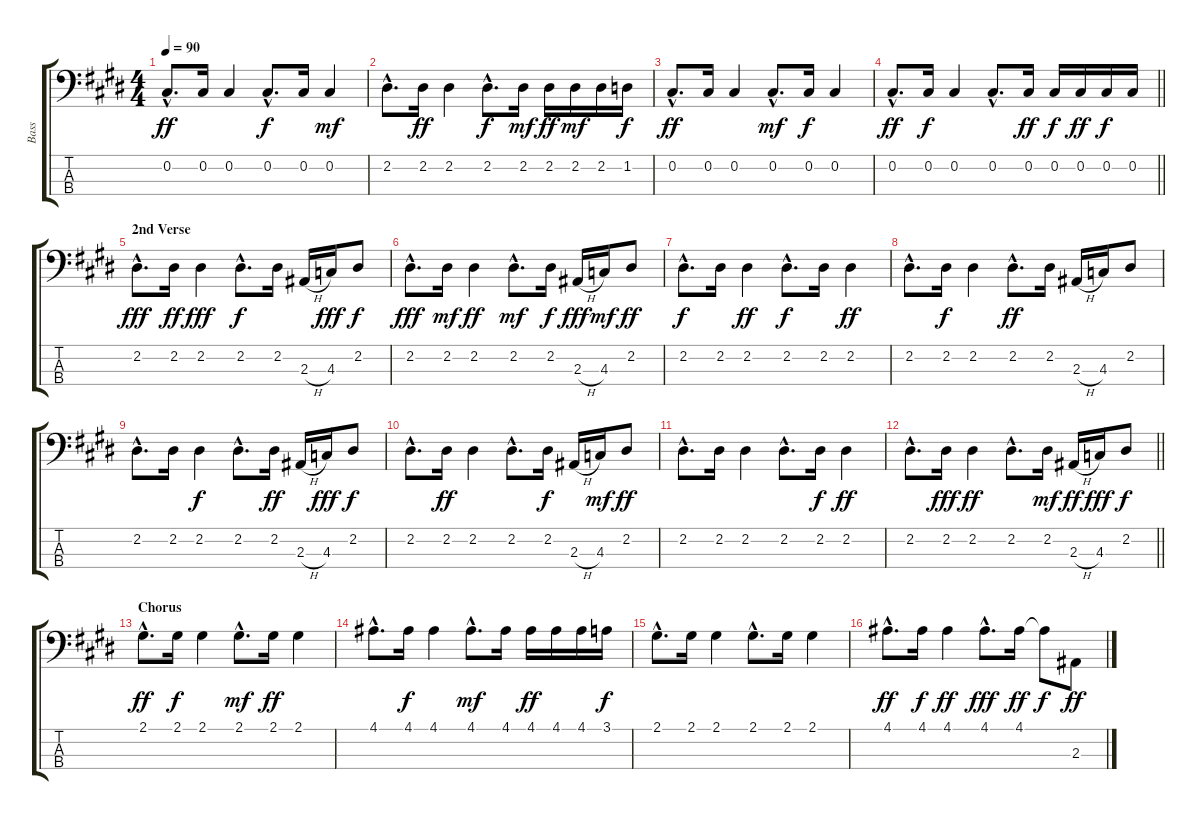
\track ("Bass" "Bass") {instrument electricbassfinger}
\staff {score tabs}
\tuning (Gb2 Db2 Ab1 Eb1) {hide}
\ts (4 4)
\tempo 90
\clef f4
\ks e
0.2{hac}.8{d dy ff} 0.2.16 0.2.4 0.2{hac}.8{d dy f} 0.2.16 0.2.4{dy mf} |
2.2{hac}.8{d} 2.2.16{dy ff} 2.2.4 2.2{hac}.8{d dy f} 2.2.16{dy mf} 2.2.16{dy ff} 2.2.16{dy mf} 2.2.16 1.2.16{dy f} |
0.2{hac}.8{d dy ff} 0.2.16 0.2.4 0.2{hac}.8{d dy mf} 0.2.16{dy f} 0.2.4 |
\barLineRight lightlight
0.2{hac}.8{d dy ff} 0.2.16{dy f} 0.2.4 0.2{hac}.8{d} 0.2.16{dy ff} 0.2.16{dy f} 0.2.16{dy ff} 0.2.16{dy f} 0.2.16 |
\section ("" "2nd Verse")
2.2{hac}.8{d dy fff} 2.2.16{dy ff} 2.2.4{dy fff} 2.2{hac}.8{d dy f} 2.2.16 2.3{h}.16 4.3.16{dy fff} 2.2.8{dy f} |
2.2{hac}.8{d dy fff} 2.2.16{dy mf} 2.2.4{dy ff} 2.2{hac}.8{d dy mf} 2.2.16{dy f} 2.3{h}.16{dy fff} 4.3.16{dy mf} 2.2.8{dy ff} |
2.2{hac}.8{d dy f} 2.2.16 2.2.4{dy ff} 2.2{hac}.8{d dy f} 2.2.16 2.2.4{dy ff} |
2.2{hac}.8{d} 2.2.16{dy f} 2.2.4 2.2{hac}.8{d dy ff} 2.2.16 2.3{h}.16 4.3.16 2.2.8 |
2.2{hac}.8{d} 2.2.16 2.2.4{dy f} 2.2{hac}.8{d} 2.2.16{dy ff} 2.3{h}.16 4.3.16{dy fff} 2.2.8{dy f} |
2.2{hac}.8{d} 2.2.16{dy ff} 2.2.4 2.2{hac}.8{d} 2.2.16{dy f} 2.3{h}.16 4.3.16{dy mf} 2.2.8{dy ff} |
2.2{hac}.8{d} 2.2.16 2.2.4 2.2{hac}.8{d} 2.2.16{dy f} 2.2.4{dy ff} |
\barLineRight lightlight
2.2{hac}.8{d} 2.2.16{dy fff} 2.2.4{dy ff} 2.2{hac}.8{d} 2.2.16{dy mf} 2.3{h}.16{dy ff} 4.3.16{dy fff} 2.2.8{dy f} |
\section ("" "Chorus")
2.1{hac}.8{d dy ff} 2.1.16{dy f} 2.1.4 2.1{hac}.8{d dy mf} 2.1.16{dy ff} 2.1.4 |
4.1{hac}.8{d} 4.1.16{dy f} 4.1.4 4.1{hac}.8{d dy mf} 4.1.16 4.1.16{dy ff} 4.1.16 4.1.16 3.1.16{dy f} |
2.1{hac}.8{d} 2.1.16 2.1.4 2.1{hac}.8{d} 2.1.16 2.1.4 |
4.1{hac}.8{d dy ff} 4.1.16{dy f} 4.1.4{dy ff} 4.1{hac}.8{d dy fff} 4.1.16{dy ff} 4.1{t}.8{dy f} 2.3.8{dy ff}
